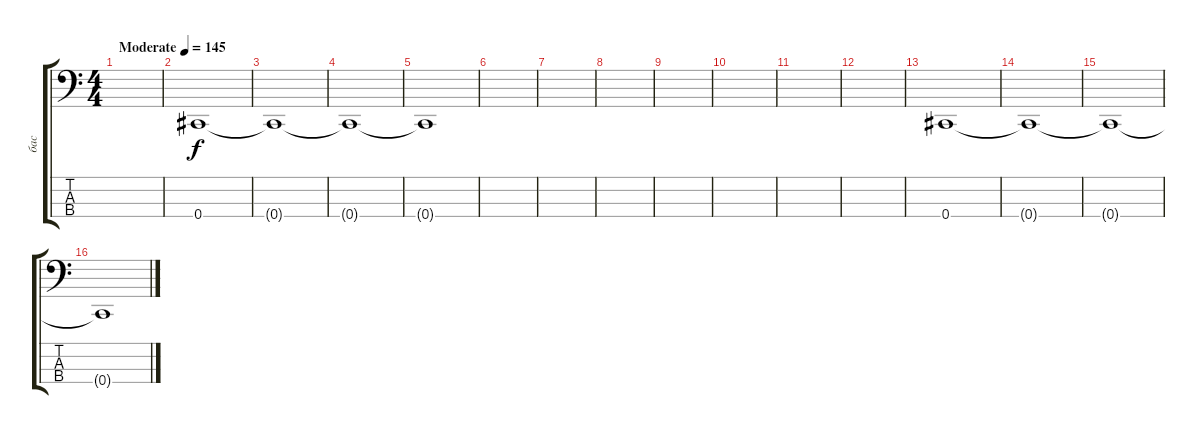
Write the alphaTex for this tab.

\track ("бас" "бас") {instrument electricbassfinger}
\staff {score tabs}
\tuning (E2 B1 Gb1 Db1) {hide}
\ts (4 4)
\tempo (145 "Moderate")
\clef f4
\ks c
|
0.4.1 |
0.4{t}.1 |
0.4{t}.1 |
0.4{t}.1 |
|
|
|
|
|
|
|
0.4.1 |
0.4{t}.1 |
0.4{t}.1 |
0.4{t}.1
